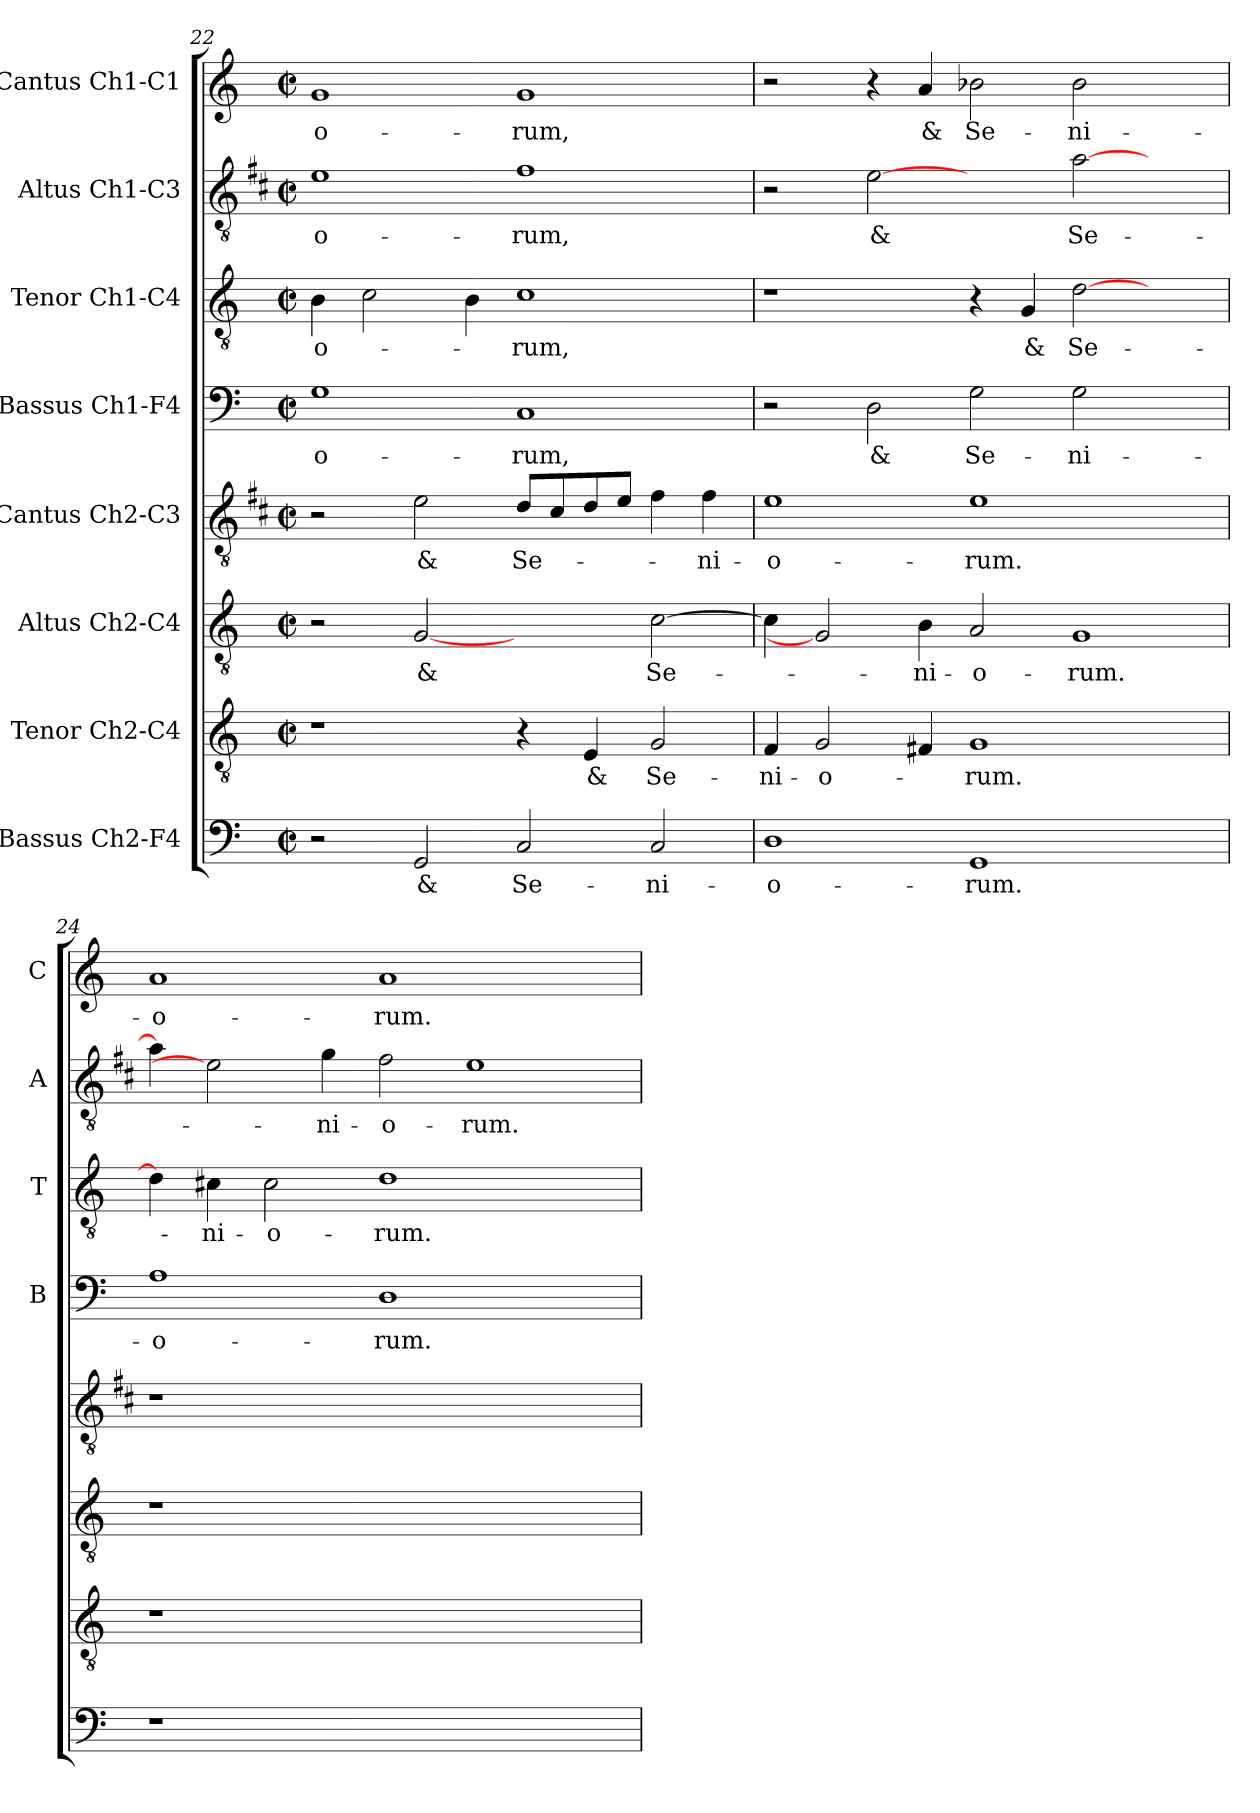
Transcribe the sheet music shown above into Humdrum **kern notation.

**kern	**text	**kern	**text	**kern	**text	**kern	**text	**kern	**text	**kern	**text	**kern	**text	**kern	**text
*part8	*part8	*part7	*part7	*part6	*part6	*part5	*part5	*part4	*part4	*part3	*part3	*part2	*part2	*part1	*part1
*staff8	*staff8	*staff7	*staff7	*staff6	*staff6	*staff5	*staff5	*staff4	*staff4	*staff3	*staff3	*staff2	*staff2	*staff1	*staff1
*I"Bassus Ch2-F4	*	*I"Tenor Ch2-C4	*	*I"Altus Ch2-C4	*	*I"Cantus Ch2-C3	*	*I"Bassus Ch1-F4	*	*I"Tenor Ch1-C4	*	*I"Altus Ch1-C3	*	*I"Cantus Ch1-C1	*
*	*	*	*	*	*	*	*	*I'B	*	*I'T	*	*I'A	*	*I'C	*
*clefF4	*	*clefGv2	*	*clefGv2	*	*clefGv2	*	*clefF4	*	*clefGv2	*	*clefGv2	*	*clefG2	*
*	*	*	*	*	*	*ITrd1c2	*	*	*	*	*	*ITrd1c2	*	*	*
*k[]	*	*k[]	*	*k[]	*	*k[]	*	*k[]	*	*k[]	*	*k[]	*	*k[]	*
*M2/2	*	*M2/2	*	*M2/2	*	*M2/2	*	*M2/2	*	*M2/2	*	*M2/2	*	*M2/2	*
*met(c|)	*	*met(c|)	*	*met(c|)	*	*met(c|)	*	*met(c|)	*	*met(c|)	*	*met(c|)	*	*met(c|)	*
=22	=22	=22	=22	=22	=22	=22	=22	=22	=22	=22	=22	=22	=22	=22	=22
!	!	!	!	!	!	!	!	!	!LO:LY:b	!	!LO:LY:b	!	!LO:LY:b	!	!LO:LY:b
2r	.	1r	.	2r	.	2r	.	1G	-o-	4B\	-o-	1d	-o-	1g	-o-
.	.	.	.	.	.	.	.	.	.	2c\	.	.	.	.	.
!	!LO:LY:b	!	!	!	!LO:LY:b	!	!LO:LY:b	!	!	!	!	!	!	!	!
2GG/	&	.	.	[2G	&	2d\	&	.	.	.	.	.	.	.	.
.	.	.	.	.	.	.	.	.	.	4B\	.	.	.	.	.
!	!LO:LY:b	!	!	!	!	!	!LO:LY:b	!	!LO:LY:b	!	!LO:LY:b	!	!LO:LY:b	!	!LO:LY:b
2C/	Se-	4r	.	2ryy	.	8c/L	Se-	1C	-rum,	1c	-rum,	1e	-rum,	1g	-rum,
.	.	.	.	.	.	8B/	.	.	.	.	.	.	.	.	.
!	!	!	!LO:LY:b	!	!	!	!	!	!	!	!	!	!	!	!
.	.	4E/	&	.	.	8c/	.	.	.	.	.	.	.	.	.
.	.	.	.	.	.	8d/J	.	.	.	.	.	.	.	.	.
!	!LO:LY:b	!	!LO:LY:b	!	!LO:LY:b	!	!	!	!	!	!	!	!	!	!
2C/	-ni-	2G/	Se-	[2c\	Se-	4e\	.	.	.	.	.	.	.	.	.
!	!	!	!	!	!	!	!LO:LY:b	!	!	!	!	!	!	!	!
.	.	.	.	.	.	4e\	-ni-	.	.	.	.	.	.	.	.
=23	=23	=23	=23	=23	=23	=23	=23	=23	=23	=23	=23	=23	=23	=23	=23
!	!LO:LY:b	!	!LO:LY:b	!	!	!	!LO:LY:b	!	!	!	!	!	!	!	!
1D	-o-	4F/	-ni-	4c\]	.	1d	-o-	2r	.	1r	.	2r	.	2r	.
!	!	!	!LO:LY:b	!	!	!	!	!	!	!	!	!	!	!	!
.	.	2G/	-o-	2G]	.	.	.	.	.	.	.	.	.	.	.
!	!	!	!	!	!	!	!	!	!LO:LY:b	!	!	!	!LO:LY:b	!	!
.	.	.	.	.	.	.	.	2D\	&	.	.	[2d	&	4r	.
!	!	!	!	!	!LO:LY:b	!	!	!	!	!	!	!	!	!	!LO:LY:b
.	.	4F#X/	.	4B\	-ni-	.	.	.	.	.	.	.	.	4a/	&
!	!LO:LY:b	!	!LO:LY:b	!	!LO:LY:b	!	!LO:LY:b	!	!LO:LY:b	!	!	!	!	!	!LO:LY:b
1GG	-rum.	1G	-rum.	2A/	-o-	1d	-rum.	2G\	Se-	4r	.	2ryy	.	2b-X\	Se-
!	!	!	!	!	!	!	!	!	!	!	!LO:LY:b	!	!	!	!
.	.	.	.	.	.	.	.	.	.	4G/	&	.	.	.	.
!	!	!	!	!	!LO:LY:b	!	!	!	!LO:LY:b	!	!LO:LY:b	!	!LO:LY:b	!	!LO:LY:b
.	.	.	.	1G	-rum.	.	.	2G\	-ni-	[2d\	Se-	[2g\	Se-	2b-\	-ni-
2ryy	.	2ryy	.	.	.	2ryy	.	2ryy	.	2ryy	.	2ryy	.	2ryy	.
=24	=24	=24	=24	=24	=24	=24	=24	=24	=24	=24	=24	=24	=24	=24	=24
!	!	!	!	!	!	!	!	!	!LO:LY:b	!	!	!	!	!	!LO:LY:b
1r	.	1r	.	1r	.	1r	.	1A	-o-	4d\]	.	4g\]	.	1a	-o-
!	!	!	!	!	!	!	!	!	!	!	!LO:LY:b	!	!	!	!
.	.	.	.	.	.	.	.	.	.	4c#X\	-ni-	2d]	.	.	.
!	!	!	!	!	!	!	!	!	!	!	!LO:LY:b	!	!	!	!
.	.	.	.	.	.	.	.	.	.	2c#\	-o-	.	.	.	.
!	!	!	!	!	!	!	!	!	!	!	!	!	!LO:LY:b	!	!
.	.	.	.	.	.	.	.	.	.	.	.	4f\	-ni-	.	.
!	!	!	!	!	!	!	!	!	!LO:LY:b	!	!LO:LY:b	!	!LO:LY:b	!	!LO:LY:b
1.ryy	.	1.ryy	.	1.ryy	.	1.ryy	.	1D	-rum.	1d	-rum.	2e\	-o-	1a	-rum.
!	!	!	!	!	!	!	!	!	!	!	!	!	!LO:LY:b	!	!
.	.	.	.	.	.	.	.	.	.	.	.	1d	-rum.	.	.
.	.	.	.	.	.	.	.	2ryy	.	2ryy	.	.	.	2ryy	.
=	=	=	=	=	=	=	=	=	=	=	=	=	=	=	=
*-	*-	*-	*-	*-	*-	*-	*-	*-	*-	*-	*-	*-	*-	*-	*-
